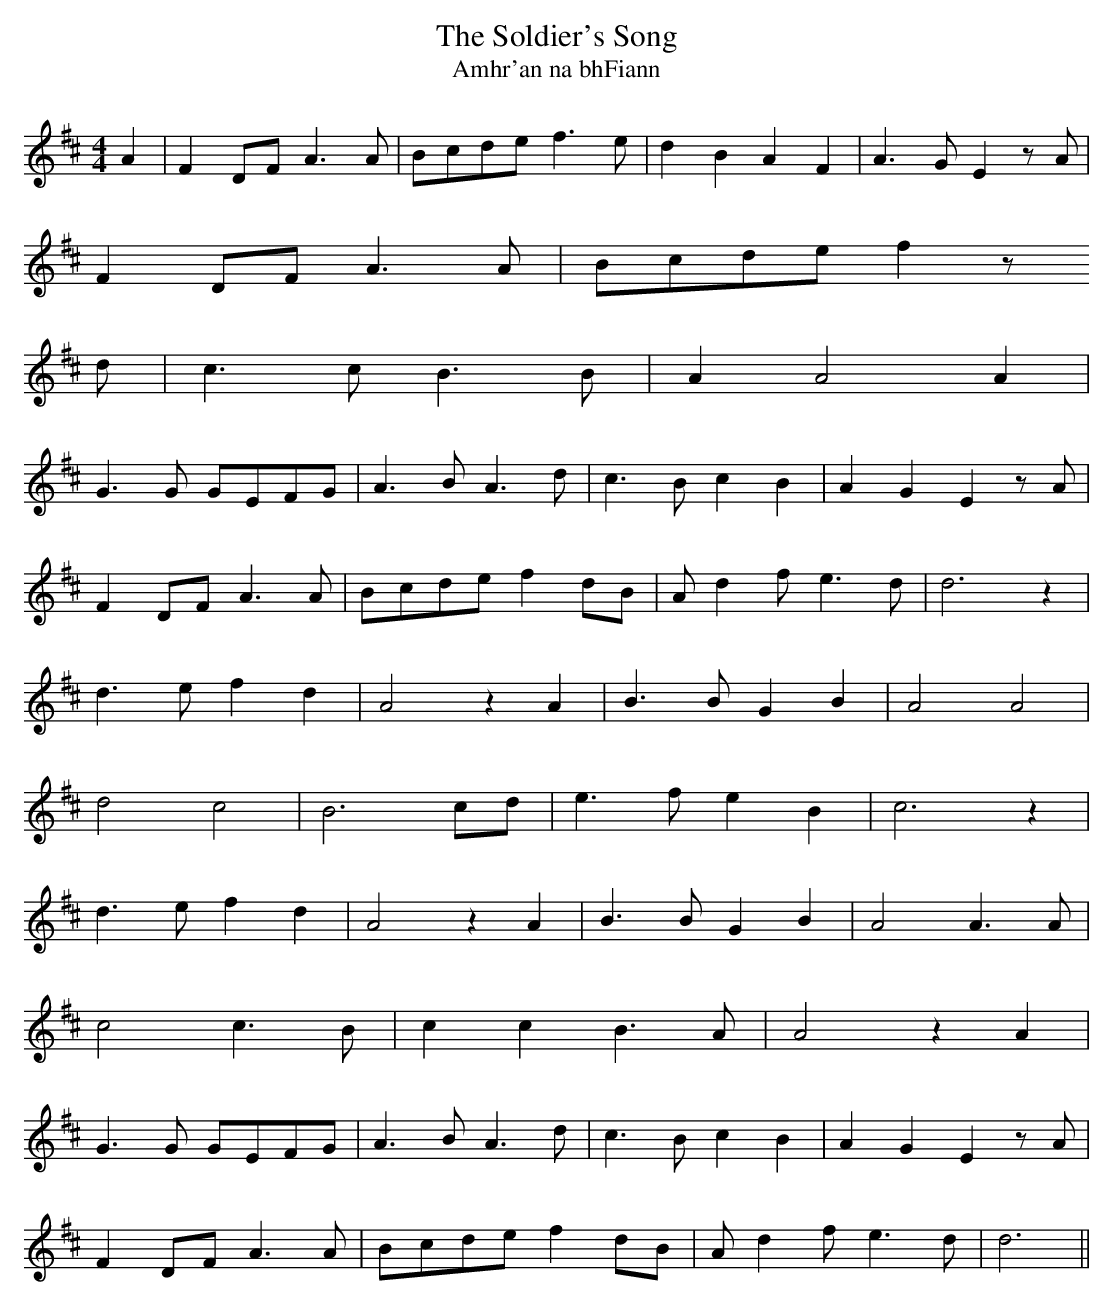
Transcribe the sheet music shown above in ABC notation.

X:1
T:Soldier's Song, The
T:Amhr'an na bhFiann
M:4/4
K:D
A2 | F2 DF A3 A | Bcde f3 e | d2 B2 A2 F2 | A3 G E2 z A |
F2 DF A3 A | Bcde f2 z
 d | c3 c B3 B | A2 A4 A2 |
G3 G GEFG | A3 B A3 d | c3 B c2 B2 | A2 G2 E2 z A |
F2 DF A3 A | Bcde f2 dB | A d2 f e3 d | d6 z2 |
d3 e f2 d2 | A4 z2 A2 | B3 B G2 B2 | A4 A4 |
d4 c4 | B6 cd | e3 f e2 B2 | c6 z2 |
d3 e f2 d2 | A4 z2 A2 | B3 B G2 B2 | A4 A3 A |
c4 c3 B | c2 c2 B3 A | A4 z2 A2 |
G3 G GEFG | A3 B A3 d | c3 B c2 B2 | A2 G2 E2 z A |
F2 DF A3 A | Bcde f2 dB | A d2 f e3 d | d6 ||**
